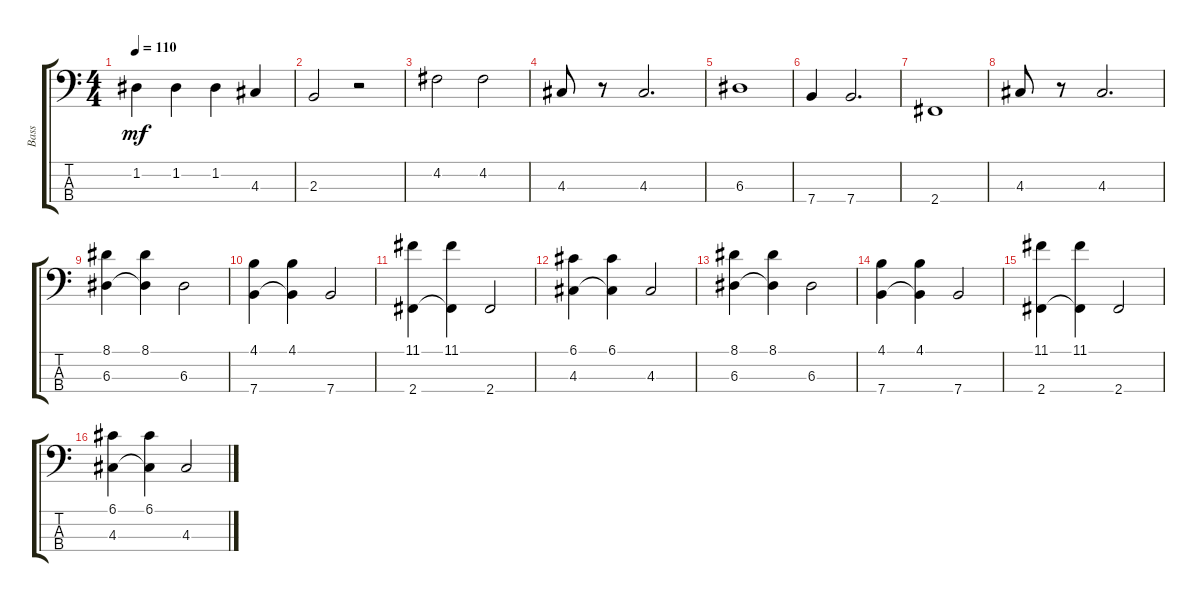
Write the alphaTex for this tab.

\track ("Bass" "Bass") {instrument electricbassfinger}
\staff {score tabs}
\tuning (G2 D2 A1 E1) {hide}
\ts (4 4)
\tempo 110
\clef f4
\ks c
1.2.4{dy mf} 1.2.4 1.2.4 4.3.4 |
2.3.2 r.2 |
4.2.2 4.2.2 |
4.3.8 r.8 4.3.2{d} |
6.3.1 |
7.4.4 7.4.2{d} |
2.4.1 |
4.3.8 r.8 4.3.2{d} |
(8.1 6.3).4 (8.1 6.3{t}).4 6.3.2 |
(4.1 7.4).4 (4.1 7.4{t}).4 7.4.2 |
(11.1 2.4).4 (11.1 2.4{t}).4 2.4.2 |
(6.1 4.3).4 (6.1 4.3{t}).4 4.3.2 |
(8.1 6.3).4 (8.1 6.3{t}).4 6.3.2 |
(4.1 7.4).4 (4.1 7.4{t}).4 7.4.2 |
(11.1 2.4).4 (11.1 2.4{t}).4 2.4.2 |
(6.1 4.3).4 (6.1 4.3{t}).4 4.3.2
